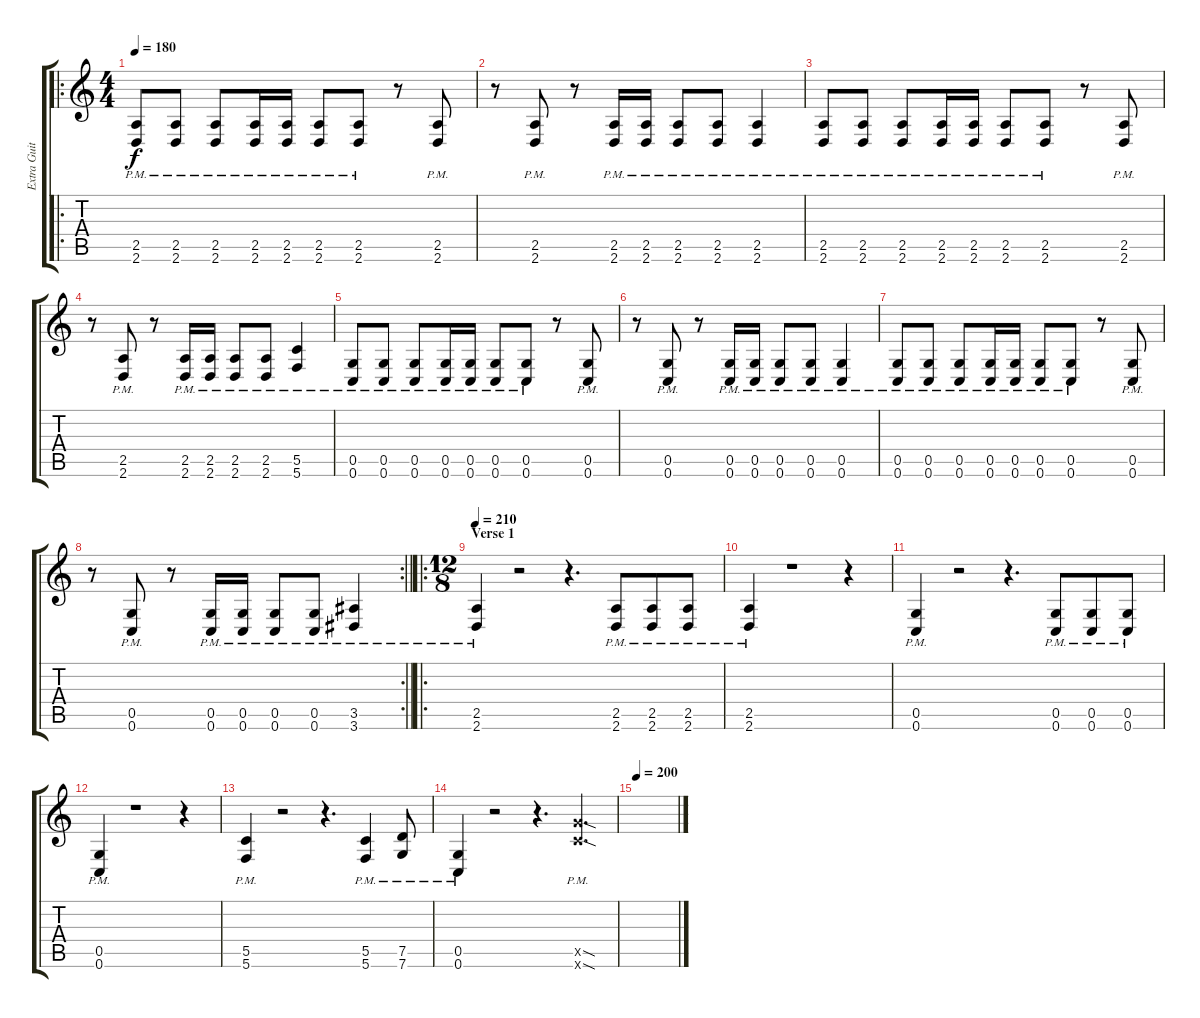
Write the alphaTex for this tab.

\track ("Extra Guitar" "Extra Guit") {instrument distortionguitar}
\staff {score tabs}
\tuning (D4 A3 F3 C3 G2 C2) {hide}
\ro
\ts (4 4)
\tempo 180
\clef g2
\ks c
(2.5{pm} 2.6{pm}).8{dy f} (2.5{pm} 2.6{pm}).8 (2.5{pm} 2.6{pm}).8 (2.5{pm} 2.6{pm}).16 (2.5{pm} 2.6{pm}).16 (2.5{pm} 2.6{pm}).8 (2.5{pm} 2.6{pm}).8 r.8 (2.5{pm} 2.6{pm}).8 |
r.8 (2.5{pm} 2.6{pm}).8 r.8 (2.5{pm} 2.6{pm}).16 (2.5{pm} 2.6{pm}).16 (2.5{pm} 2.6{pm}).8 (2.5{pm} 2.6{pm}).8 (2.5{pm} 2.6{pm}).4 |
(2.5{pm} 2.6{pm}).8 (2.5{pm} 2.6{pm}).8 (2.5{pm} 2.6{pm}).8 (2.5{pm} 2.6{pm}).16 (2.5{pm} 2.6{pm}).16 (2.5{pm} 2.6{pm}).8 (2.5{pm} 2.6{pm}).8 r.8 (2.5{pm} 2.6{pm}).8 |
r.8 (2.5{pm} 2.6{pm}).8 r.8 (2.5{pm} 2.6{pm}).16 (2.5{pm} 2.6{pm}).16 (2.5{pm} 2.6{pm}).8 (2.5{pm} 2.6{pm}).8 (5.5{pm} 5.6{pm}).4 |
(0.5{pm} 0.6{pm}).8 (0.5{pm} 0.6{pm}).8 (0.5{pm} 0.6{pm}).8 (0.5{pm} 0.6{pm}).16 (0.5{pm} 0.6{pm}).16 (0.5{pm} 0.6{pm}).8 (0.5{pm} 0.6{pm}).8 r.8 (0.5{pm} 0.6{pm}).8 |
r.8 (0.5{pm} 0.6{pm}).8 r.8 (0.5{pm} 0.6{pm}).16 (0.5{pm} 0.6{pm}).16 (0.5{pm} 0.6{pm}).8 (0.5{pm} 0.6{pm}).8 (0.5{pm} 0.6{pm}).4 |
(0.5{pm} 0.6{pm}).8 (0.5{pm} 0.6{pm}).8 (0.5{pm} 0.6{pm}).8 (0.5{pm} 0.6{pm}).16 (0.5{pm} 0.6{pm}).16 (0.5{pm} 0.6{pm}).8 (0.5{pm} 0.6{pm}).8 r.8 (0.5{pm} 0.6{pm}).8 |
\rc 2
\barLineRight lightlight
r.8 (0.5{pm} 0.6{pm}).8 r.8 (0.5{pm} 0.6{pm}).16 (0.5{pm} 0.6{pm}).16 (0.5{pm} 0.6{pm}).8 (0.5{pm} 0.6{pm}).8 (3.5{pm} 3.6{pm}).4 |
\ro
\ts (12 8)
\section ("" "Verse 1")
\tempo 210
(2.5{pm} 2.6{pm}).4 r.2 r.4{d} (2.5{pm} 2.6{pm}).8 (2.5{pm} 2.6{pm}).8 (2.5{pm} 2.6{pm}).8 |
(2.5 2.6{pm}).4 r.1 r.4 |
(0.5{pm} 0.6{pm}).4 r.2 r.4{d} (0.5{pm} 0.6{pm}).8 (0.5{pm} 0.6{pm}).8 (0.5{pm} 0.6{pm}).8 |
(0.5 0.6{pm}).4 r.1 r.4 |
(5.5{pm} 5.6{pm}).4 r.2 r.4{d} (5.5{pm} 5.6{pm}).4 (7.5{pm} 7.6{pm}).8 |
(0.5{pm} 0.6{pm}).4 r.2 r.4{d} (12.5{sod pm x} 12.6{sod pm x}).4{d} |
\tempo 210
\tempo 200
